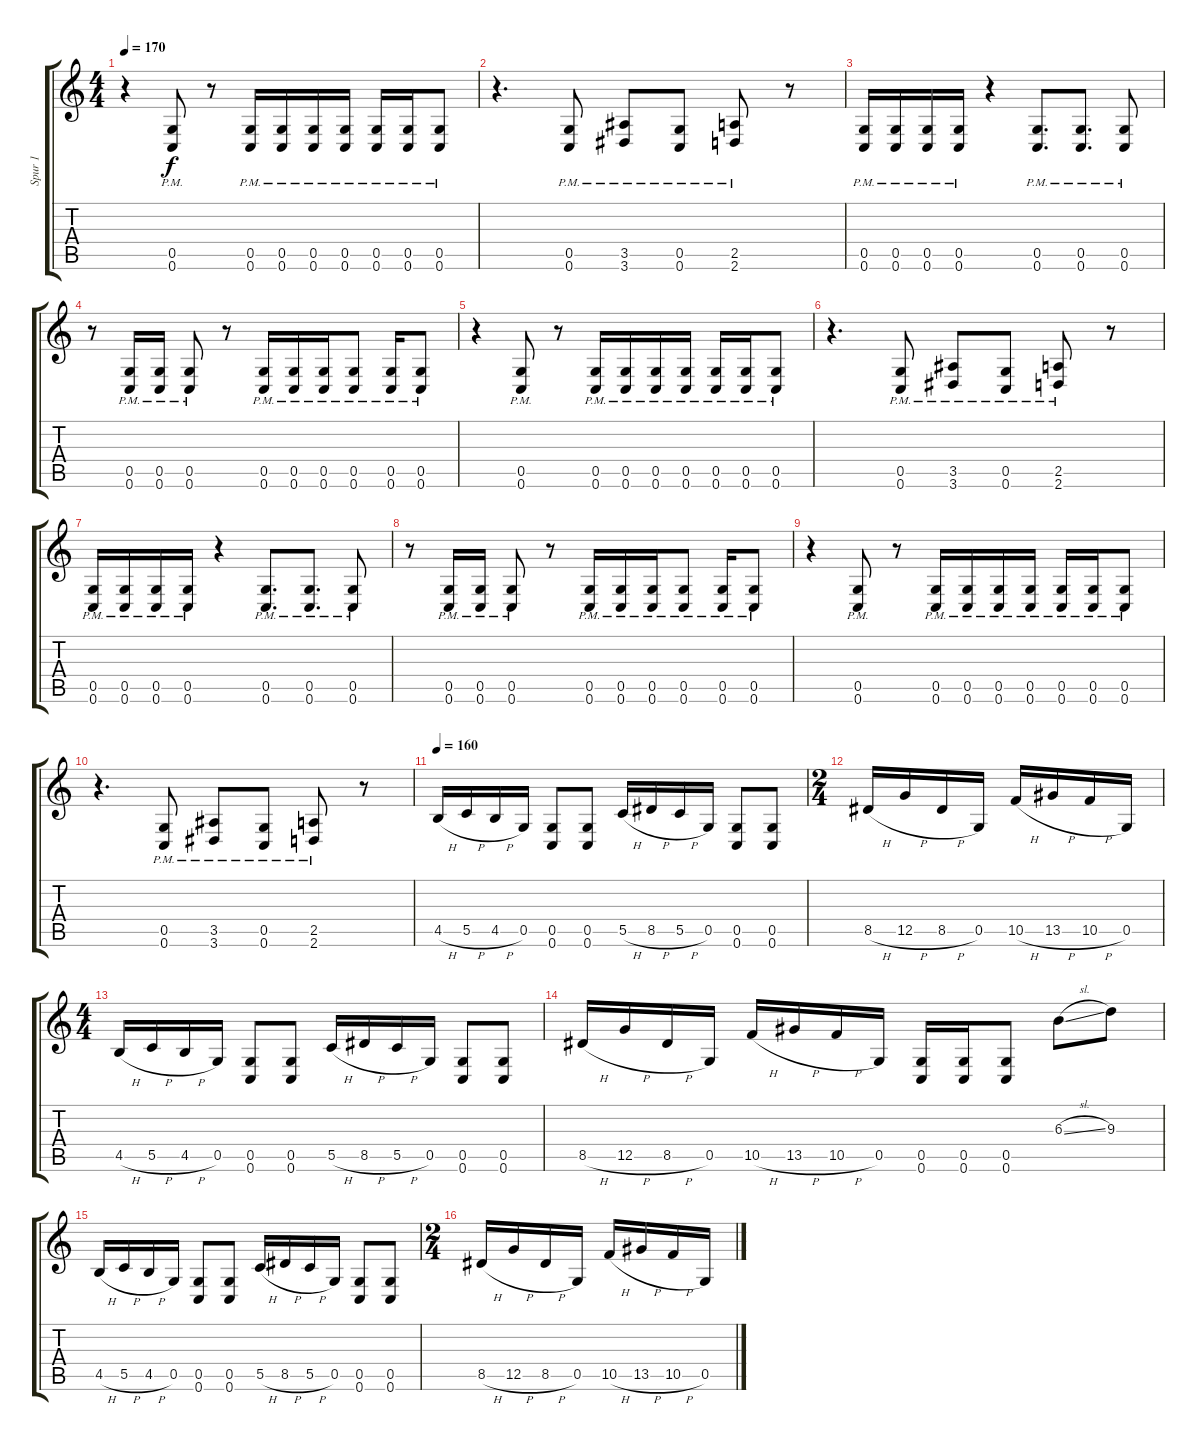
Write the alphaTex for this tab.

\track ("Spur 1" "Spur 1") {instrument distortionguitar}
\staff {score tabs}
\tuning (D4 A3 F3 C3 G2 C2) {hide}
\ts (4 4)
\tempo 170
\clef g2
\ks c
r.4{dy f} (0.5{pm} 0.6{pm}).8 r.8 (0.5{pm} 0.6{pm}).16 (0.5{pm} 0.6{pm}).16 (0.5{pm} 0.6{pm}).16 (0.5{pm} 0.6{pm}).16 (0.5{pm} 0.6{pm}).16 (0.5{pm} 0.6{pm}).16 (0.5{pm} 0.6{pm}).8 |
r.4{d} (0.5{pm} 0.6{pm}).8 (3.5{pm} 3.6{pm}).8 (0.5{pm} 0.6{pm}).8 (2.5{pm} 2.6{pm}).8 r.8 |
(0.5{pm} 0.6{pm}).16 (0.5{pm} 0.6{pm}).16 (0.5{pm} 0.6{pm}).16 (0.5{pm} 0.6{pm}).16 r.4 (0.5{pm} 0.6{pm}).8{d} (0.5{pm} 0.6{pm}).8{d} (0.5{pm} 0.6{pm}).8 |
r.8 (0.5{pm} 0.6{pm}).16 (0.5{pm} 0.6{pm}).16 (0.5{pm} 0.6{pm}).8 r.8 (0.5{pm} 0.6{pm}).16 (0.5{pm} 0.6{pm}).16 (0.5{pm} 0.6{pm}).16 (0.5{pm} 0.6{pm}).8 (0.5{pm} 0.6{pm}).16 (0.5{pm} 0.6{pm}).8 |
r.4 (0.5{pm} 0.6{pm}).8 r.8 (0.5{pm} 0.6{pm}).16 (0.5{pm} 0.6{pm}).16 (0.5{pm} 0.6{pm}).16 (0.5{pm} 0.6{pm}).16 (0.5{pm} 0.6{pm}).16 (0.5{pm} 0.6{pm}).16 (0.5{pm} 0.6{pm}).8 |
r.4{d} (0.5{pm} 0.6{pm}).8 (3.5{pm} 3.6{pm}).8 (0.5{pm} 0.6{pm}).8 (2.5{pm} 2.6{pm}).8 r.8 |
(0.5{pm} 0.6{pm}).16 (0.5{pm} 0.6{pm}).16 (0.5{pm} 0.6{pm}).16 (0.5{pm} 0.6{pm}).16 r.4 (0.5{pm} 0.6{pm}).8{d} (0.5{pm} 0.6{pm}).8{d} (0.5{pm} 0.6{pm}).8 |
r.8 (0.5{pm} 0.6{pm}).16 (0.5{pm} 0.6{pm}).16 (0.5{pm} 0.6{pm}).8 r.8 (0.5{pm} 0.6{pm}).16 (0.5{pm} 0.6{pm}).16 (0.5{pm} 0.6{pm}).16 (0.5{pm} 0.6{pm}).8 (0.5{pm} 0.6{pm}).16 (0.5{pm} 0.6{pm}).8 |
r.4 (0.5{pm} 0.6{pm}).8 r.8 (0.5{pm} 0.6{pm}).16 (0.5{pm} 0.6{pm}).16 (0.5{pm} 0.6{pm}).16 (0.5{pm} 0.6{pm}).16 (0.5{pm} 0.6{pm}).16 (0.5{pm} 0.6{pm}).16 (0.5{pm} 0.6{pm}).8 |
r.4{d} (0.5{pm} 0.6{pm}).8 (3.5{pm} 3.6{pm}).8 (0.5{pm} 0.6{pm}).8 (2.5{pm} 2.6{pm}).8 r.8 |
\tempo 160
4.5{h}.16 5.5{h}.16 4.5{h}.16 0.5.16 (0.5 0.6).8 (0.5 0.6).8 5.5{h}.16 8.5{h}.16 5.5{h}.16 0.5.16 (0.5 0.6).8 (0.5 0.6).8 |
\ts (2 4)
8.5{h}.16 12.5{h}.16 8.5{h}.16 0.5.16 10.5{h}.16 13.5{h}.16 10.5{h}.16 0.5.16 |
\ts (4 4)
4.5{h}.16 5.5{h}.16 4.5{h}.16 0.5.16 (0.5 0.6).8 (0.5 0.6).8 5.5{h}.16 8.5{h}.16 5.5{h}.16 0.5.16 (0.5 0.6).8 (0.5 0.6).8 |
8.5{h}.16 12.5{h}.16 8.5{h}.16 0.5.16 10.5{h}.16 13.5{h}.16 10.5{h}.16 0.5.16 (0.5 0.6).16 (0.5 0.6).16 (0.5 0.6).8 6.3{sl}.8 9.3.8 |
4.5{h}.16 5.5{h}.16 4.5{h}.16 0.5.16 (0.5 0.6).8 (0.5 0.6).8 5.5{h}.16 8.5{h}.16 5.5{h}.16 0.5.16 (0.5 0.6).8 (0.5 0.6).8 |
\ts (2 4)
8.5{h}.16 12.5{h}.16 8.5{h}.16 0.5.16 10.5{h}.16 13.5{h}.16 10.5{h}.16 0.5.16
